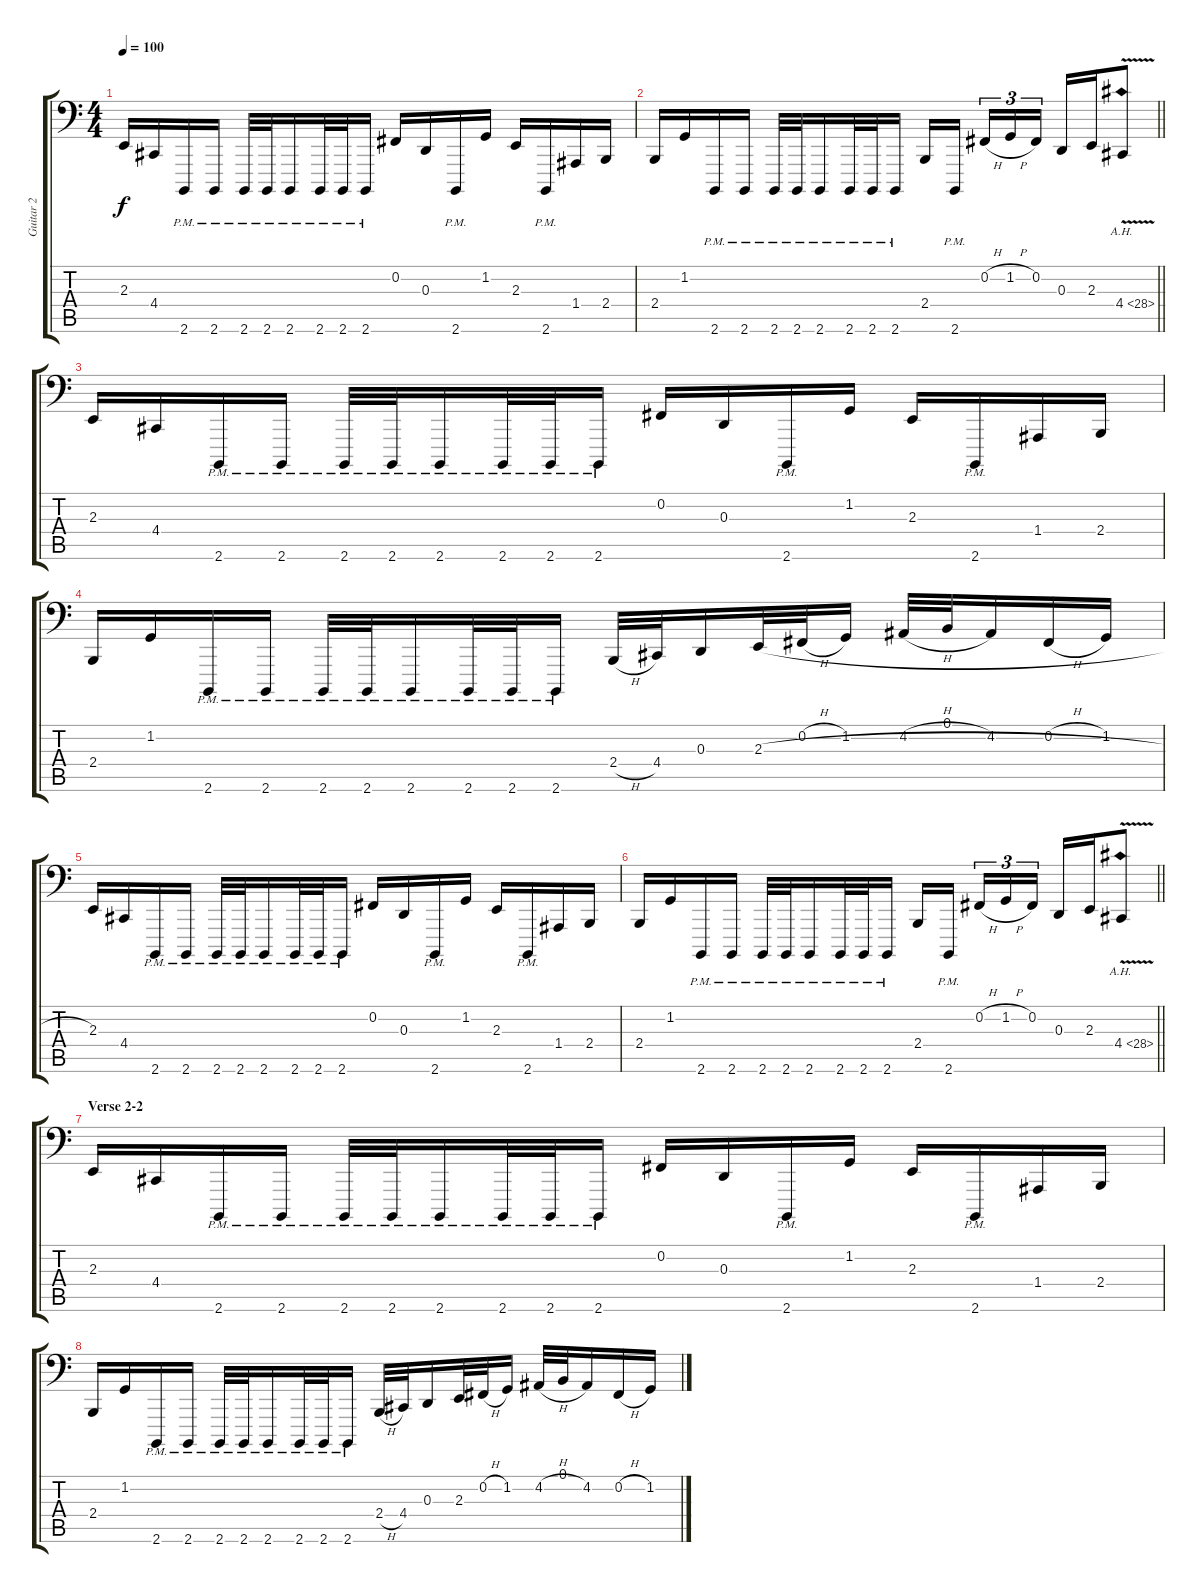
\track ("Guitar 2" "Guitar 2") {instrument brightacousticpiano}
\staff {score tabs}
\tuning (B2 Gb2 D2 A1 E1 A0) {hide}
\ts (4 4)
\tempo 100
\clef f4
\ks c
2.3.16{dy f} 4.4.16 2.6{pm}.16 2.6{pm}.16 2.6{pm}.32 2.6{pm}.32 2.6{pm}.16 2.6{pm}.32 2.6{pm}.32 2.6{pm}.16 0.2.16 0.3.16 2.6{pm}.16 1.2.16 2.3.16 2.6{pm}.16 1.4.16 2.4.16 |
\barLineRight lightlight
2.4.16 1.2.16 2.6{pm}.16 2.6{pm}.16 2.6{pm}.32 2.6{pm}.32 2.6{pm}.16 2.6{pm}.32 2.6{pm}.32 2.6{pm}.16 2.4.16 2.6{pm}.16{beam splitsecondary} 0.2{h}.16{tu (3 2)} 1.2{h}.16{tu (3 2)} 0.2.16{tu (3 2)} 0.3.16 2.3.16 4.4{ah 24 v}.8 |
2.3.16 4.4.16 2.6{pm}.16 2.6{pm}.16 2.6{pm}.32 2.6{pm}.32 2.6{pm}.16 2.6{pm}.32 2.6{pm}.32 2.6{pm}.16 0.2.16 0.3.16 2.6{pm}.16 1.2.16 2.3.16 2.6{pm}.16 1.4.16 2.4.16 |
2.4.16 1.2.16 2.6{pm}.16 2.6{pm}.16 2.6{pm}.32 2.6{pm}.32 2.6{pm}.16 2.6{pm}.32 2.6{pm}.32 2.6{pm}.16 2.4{h}.32 4.4.32 0.3.16 2.3{h}.32 0.2{h}.32 1.2.16 4.2{h}.32 0.1.32 4.2.16 0.2{h}.16 1.2.16 |
2.3.16 4.4.16 2.6{pm}.16 2.6{pm}.16 2.6{pm}.32 2.6{pm}.32 2.6{pm}.16 2.6{pm}.32 2.6{pm}.32 2.6{pm}.16 0.2.16 0.3.16 2.6{pm}.16 1.2.16 2.3.16 2.6{pm}.16 1.4.16 2.4.16 |
\barLineRight lightlight
2.4.16 1.2.16 2.6{pm}.16 2.6{pm}.16 2.6{pm}.32 2.6{pm}.32 2.6{pm}.16 2.6{pm}.32 2.6{pm}.32 2.6{pm}.16 2.4.16 2.6{pm}.16{beam splitsecondary} 0.2{h}.16{tu (3 2)} 1.2{h}.16{tu (3 2)} 0.2.16{tu (3 2)} 0.3.16 2.3.16 4.4{ah 24 v}.8 |
\section ("" "Verse 2-2")
2.3.16 4.4.16 2.6{pm}.16 2.6{pm}.16 2.6{pm}.32 2.6{pm}.32 2.6{pm}.16 2.6{pm}.32 2.6{pm}.32 2.6{pm}.16 0.2.16 0.3.16 2.6{pm}.16 1.2.16 2.3.16 2.6{pm}.16 1.4.16 2.4.16 |
2.4.16 1.2.16 2.6{pm}.16 2.6{pm}.16 2.6{pm}.32 2.6{pm}.32 2.6{pm}.16 2.6{pm}.32 2.6{pm}.32 2.6{pm}.16 2.4{h}.32 4.4.32 0.3.16 2.3{h}.32 0.2{h}.32 1.2.16 4.2{h}.32 0.1.32 4.2.16 0.2{h}.16 1.2.16
